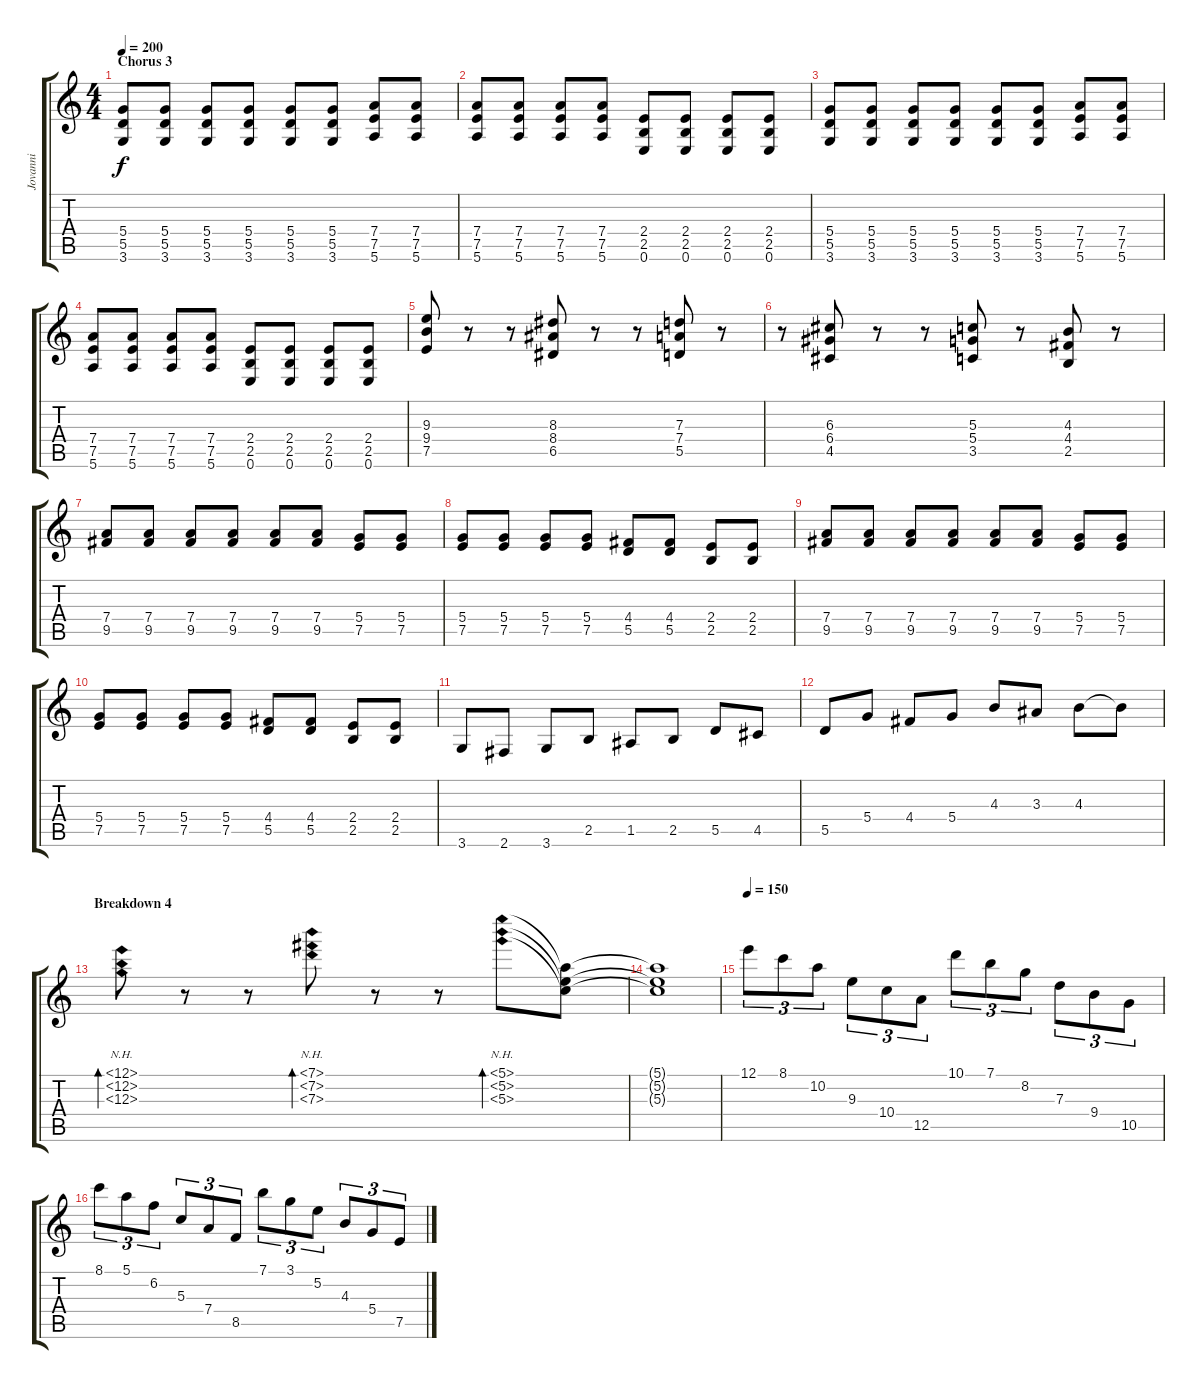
\track ("Jovanni" "Jovanni") {instrument distortionguitar}
\staff {score tabs}
\tuning (E4 B3 G3 D3 A2 E2) {hide}
\ts (4 4)
\section ("" "Chorus 3")
\tempo 200
\clef g2
\ks c
(5.4 5.5 3.6).8{dy f} (5.4 5.5 3.6).8 (5.4 5.5 3.6).8 (5.4 5.5 3.6).8 (5.4 5.5 3.6).8 (5.4 5.5 3.6).8 (7.4 7.5 5.6).8 (7.4 7.5 5.6).8 |
(7.4 7.5 5.6).8 (7.4 7.5 5.6).8 (7.4 7.5 5.6).8 (7.4 7.5 5.6).8 (2.4 2.5 0.6).8 (2.4 2.5 0.6).8 (2.4 2.5 0.6).8 (2.4 2.5 0.6).8 |
(5.4 5.5 3.6).8 (5.4 5.5 3.6).8 (5.4 5.5 3.6).8 (5.4 5.5 3.6).8 (5.4 5.5 3.6).8 (5.4 5.5 3.6).8 (7.4 7.5 5.6).8 (7.4 7.5 5.6).8 |
(7.4 7.5 5.6).8 (7.4 7.5 5.6).8 (7.4 7.5 5.6).8 (7.4 7.5 5.6).8 (2.4 2.5 0.6).8 (2.4 2.5 0.6).8 (2.4 2.5 0.6).8 (2.4 2.5 0.6).8 |
(9.3 9.4 7.5).8 r.8 r.8 (8.3 8.4 6.5).8 r.8 r.8 (7.3 7.4 5.5).8 r.8 |
r.8 (6.3 6.4 4.5).8 r.8 r.8 (5.3 5.4 3.5).8 r.8 (4.3 4.4 2.5).8 r.8 |
(7.4 9.5).8 (7.4 9.5).8 (7.4 9.5).8 (7.4 9.5).8 (7.4 9.5).8 (7.4 9.5).8 (5.4 7.5).8 (5.4 7.5).8 |
(5.4 7.5).8 (5.4 7.5).8 (5.4 7.5).8 (5.4 7.5).8 (4.4 5.5).8 (4.4 5.5).8 (2.4 2.5).8 (2.4 2.5).8 |
(7.4 9.5).8 (7.4 9.5).8 (7.4 9.5).8 (7.4 9.5).8 (7.4 9.5).8 (7.4 9.5).8 (5.4 7.5).8 (5.4 7.5).8 |
(5.4 7.5).8 (5.4 7.5).8 (5.4 7.5).8 (5.4 7.5).8 (4.4 5.5).8 (4.4 5.5).8 (2.4 2.5).8 (2.4 2.5).8 |
3.6.8 2.6.8 3.6.8 2.5.8 1.5.8 2.5.8 5.5.8 4.5.8 |
5.5.8 5.4.8 4.4.8 5.4.8 4.3.8 3.3.8 4.3.8 4.3{t}.8 |
\section ("" "Breakdown 4")
(12.1{nh} 12.2{nh} 12.3{nh}).8{bd 480} r.8 r.8 (7.1{nh} 7.2{nh} 7.3{nh}).8{bd 480} r.8 r.8 (5.1{nh} 5.2{nh} 5.3{nh}).8{bd 480} (5.1{t} 5.2{t} 5.3{t}).8 |
(5.1{t} 5.2{t} 5.3{t}).1 |
\tempo 150
12.1.8{tu (3 2)} 8.1.8{tu (3 2)} 10.2.8{tu (3 2)} 9.3.8{tu (3 2)} 10.4.8{tu (3 2)} 12.5.8{tu (3 2)} 10.1.8{tu (3 2)} 7.1.8{tu (3 2)} 8.2.8{tu (3 2)} 7.3.8{tu (3 2)} 9.4.8{tu (3 2)} 10.5.8{tu (3 2)} |
8.1.8{tu (3 2)} 5.1.8{tu (3 2)} 6.2.8{tu (3 2)} 5.3.8{tu (3 2)} 7.4.8{tu (3 2)} 8.5.8{tu (3 2)} 7.1.8{tu (3 2)} 3.1.8{tu (3 2)} 5.2.8{tu (3 2)} 4.3.8{tu (3 2)} 5.4.8{tu (3 2)} 7.5.8{tu (3 2)}
